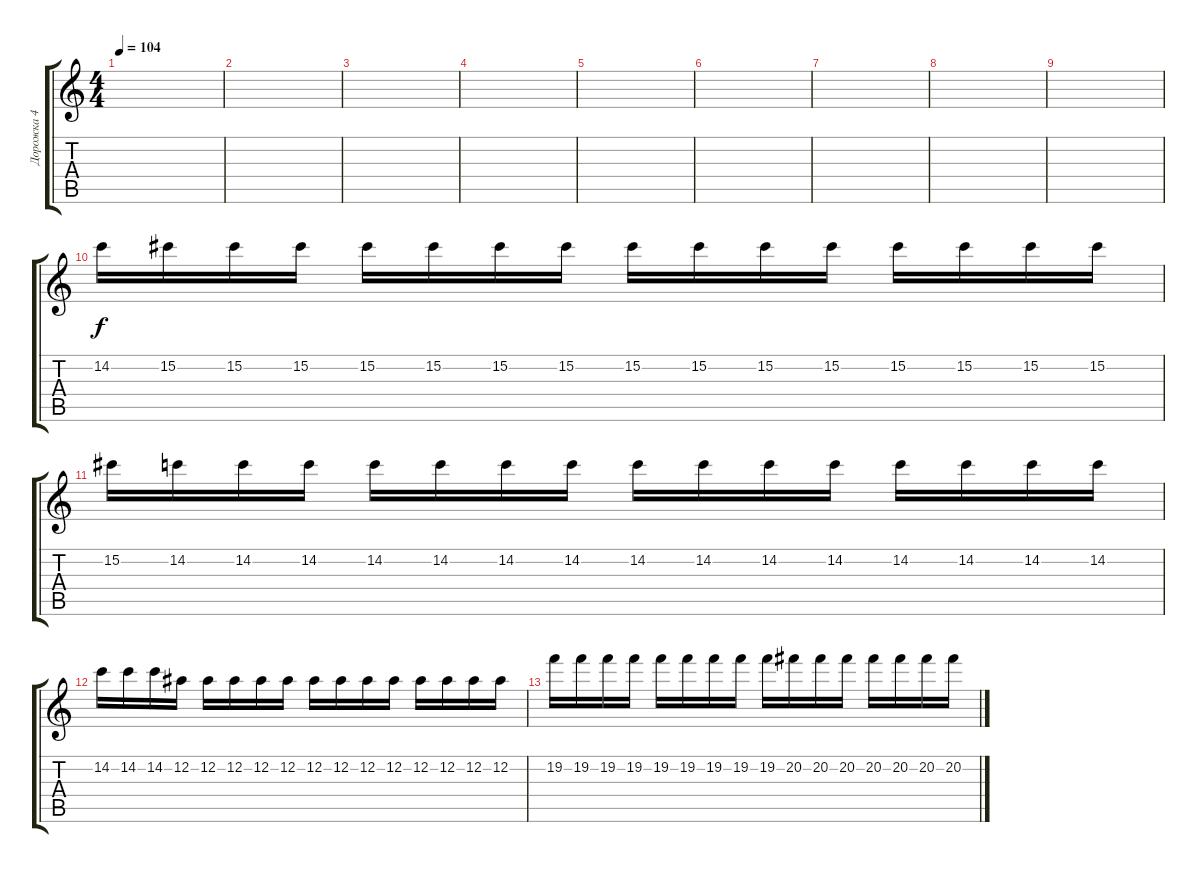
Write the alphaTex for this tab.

\track ("Дорожка 4" "Дорожка 4") {instrument overdrivenguitar}
\staff {score tabs}
\tuning (Eb4 Bb3 Gb3 Db3 Ab2 Db2) {hide}
\ts (4 4)
\tempo 104
\clef g2
\ks c
|
|
|
|
|
|
|
|
|
14.2.16 15.2.16 15.2.16 15.2.16 15.2.16 15.2.16 15.2.16 15.2.16 15.2.16 15.2.16 15.2.16 15.2.16 15.2.16 15.2.16 15.2.16 15.2.16 |
15.2.16 14.2.16 14.2.16 14.2.16 14.2.16 14.2.16 14.2.16 14.2.16 14.2.16 14.2.16 14.2.16 14.2.16 14.2.16 14.2.16 14.2.16 14.2.16 |
14.2.16 14.2.16 14.2.16 12.2.16 12.2.16 12.2.16 12.2.16 12.2.16 12.2.16 12.2.16 12.2.16 12.2.16 12.2.16 12.2.16 12.2.16 12.2.16 |
19.2.16 19.2.16 19.2.16 19.2.16 19.2.16 19.2.16 19.2.16 19.2.16 19.2.16 20.2.16 20.2.16 20.2.16 20.2.16 20.2.16 20.2.16 20.2.16
